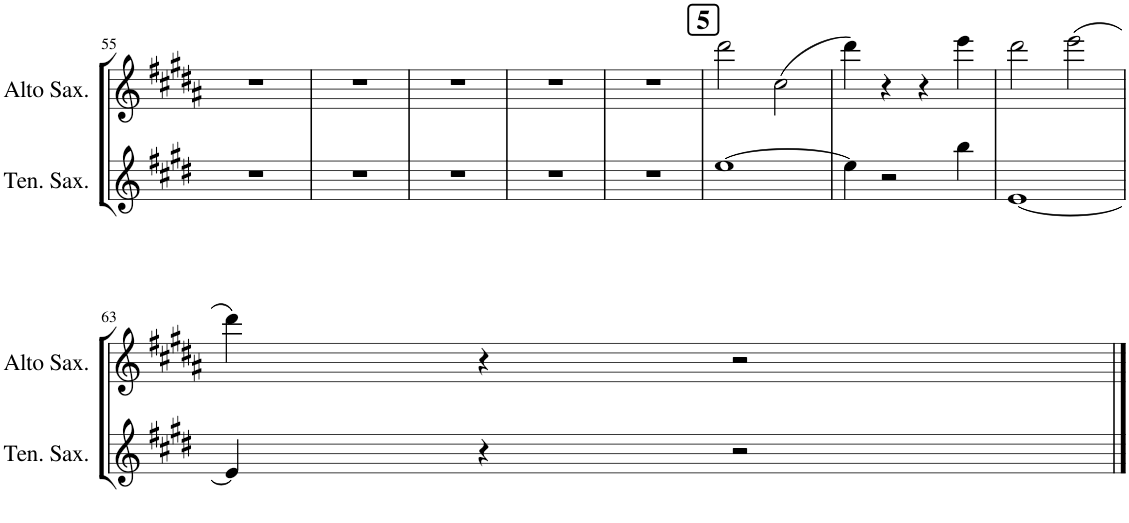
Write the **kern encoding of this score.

**kern	**kern
*part2	*part1
*staff2	*staff1
*I"Tenor Saxophone	*I"Alto Saxophone
*I'Ten. Sax.	*I'Alto Sax.
!!LO:PB:g=z
*clefG2	*clefG2
*Trd1c2	*Trd5c9
*k[f#c#g#d#]	*k[f#c#g#d#a#]
*M4/4	*M4/4
*met(c)	*met(c)
=55	=55
1r	1r
=56	=56
1r	1r
=57	=57
1r	1r
=58	=58
1r	1r
=59	=59
1r	1r
!!LO:REH:place=s1:a:B:cj:fs=14:t=5
=60	=60
[1ee	2dd#\
.	(2cc#\
=61	=61
4ee\]	4dd#\)
2r	4r
.	4r
4bb\	4eee\
=62	=62
[1e	2dd#\
.	(2eee\
!!LO:LB:g=z
=63	=63
4e/]	4dd#\)
4r	4r
2r	2r
==	==
*-	*-
